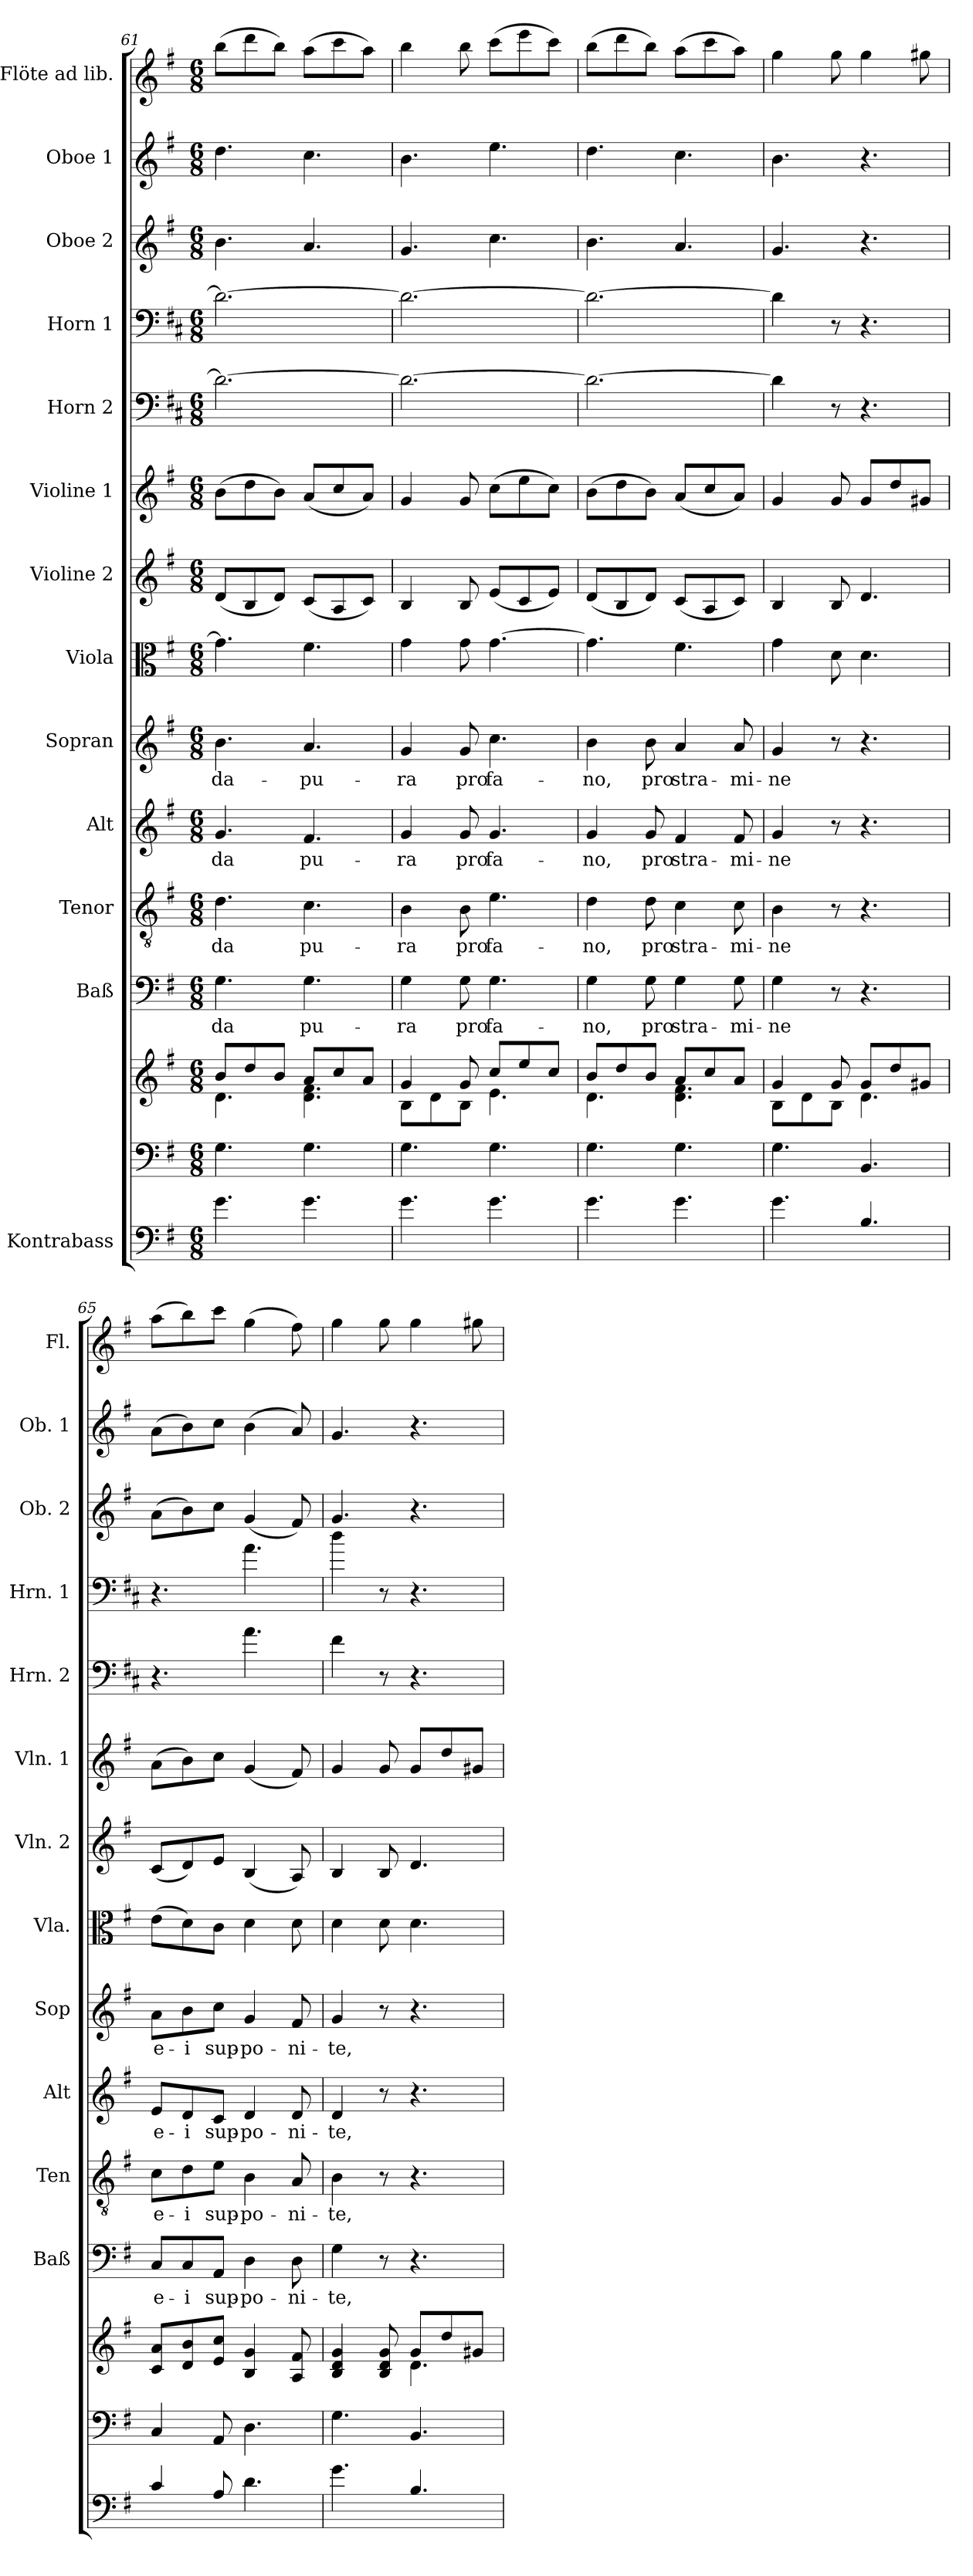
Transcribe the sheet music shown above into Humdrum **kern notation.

**kern	**kern	**kern	**kern	**text	**kern	**text	**kern	**text	**kern	**text	**kern	**kern	**kern	**kern	**kern	**kern	**kern	**kern
*part14	*part13	*part13	*part12	*part12	*part11	*part11	*part10	*part10	*part9	*part9	*part8	*part7	*part6	*part5	*part4	*part3	*part2	*part1
*staff15	*staff14	*staff13	*staff12	*staff12	*staff11	*staff11	*staff10	*staff10	*staff9	*staff9	*staff8	*staff7	*staff6	*staff5	*staff4	*staff3	*staff2	*staff1
*I"Kontrabass	*	*	*I"Baß	*	*I"Tenor	*	*I"Alt	*	*I"Sopran	*	*I"Viola	*I"Violine 2	*I"Violine 1	*I"Horn 2	*I"Horn 1	*I"Oboe 2	*I"Oboe 1	*I"Flöte ad lib.
*	*	*	*I'Baß	*	*I'Ten	*	*I'Alt	*	*I'Sop	*	*I'Vla.	*I'Vln. 2	*I'Vln. 1	*I'Hrn. 2	*I'Hrn. 1	*I'Ob. 2	*I'Ob. 1	*I'Fl.
*clefF4	*clefF4	*clefG2	*clefF4	*	*clefGv2	*	*clefG2	*	*clefG2	*	*clefC3	*clefG2	*clefG2	*clefF4	*clefF4	*clefG2	*clefG2	*clefG2
*ITrd7c12	*	*	*	*	*	*	*	*	*	*	*	*	*	*ITrd4c7	*ITrd4c7	*	*	*
*k[f#]	*k[f#]	*k[f#]	*k[f#]	*	*k[f#]	*	*k[f#]	*	*k[f#]	*	*k[f#]	*k[f#]	*k[f#]	*k[f#]	*k[f#]	*k[f#]	*k[f#]	*k[f#]
*G:	*G:	*G:	*G:	*	*G:	*	*G:	*	*G:	*	*G:	*G:	*G:	*G:	*G:	*G:	*G:	*G:
*M6/8	*M6/8	*M6/8	*M6/8	*	*M6/8	*	*M6/8	*	*M6/8	*	*M6/8	*M6/8	*M6/8	*M6/8	*M6/8	*M6/8	*M6/8	*M6/8
=61	=61	=61	=61	=61	=61	=61	=61	=61	=61	=61	=61	=61	=61	=61	=61	=61	=61	=61
*	*	*^	*	*	*	*	*	*	*	*	*	*	*	*	*	*	*	*
!	!	!	!	!	!LO:LY:b	!	!LO:LY:b	!	!LO:LY:b	!	!LO:LY:b	!	!	!	!	!	!	!	!
4.G\	4.G\	8b/L	4.d\	4.G\	-da	4.d\	-da	4.g/	-da	4.b\	-da-	4.g\]	(<8d/L	(>8b\L	2.G\_	2.G\_	4.b\	4.dd\	(>8bb\L
.	.	8dd/	.	.	.	.	.	.	.	.	.	.	8B/	8dd\	.	.	.	.	8ddd\
.	.	8b/J	.	.	.	.	.	.	.	.	.	.	8d/J)	8b\J)	.	.	.	.	8bb\J)
!	!	!	!	!	!LO:LY:b	!	!LO:LY:b	!	!LO:LY:b	!	!LO:LY:b	!	!	!	!	!	!	!	!
4.G\	4.G\	8a/L	4.d\ 4.f#\	4.G\	pu-	4.c\	pu-	4.f#/	pu-	4.a/	-pu-	4.f#\	(<8c/L	(<8a/L	.	.	4.a/	4.cc\	(>8aa\L
.	.	8cc/	.	.	.	.	.	.	.	.	.	.	8A/	8cc/	.	.	.	.	8ccc\
.	.	8a/J	.	.	.	.	.	.	.	.	.	.	8c/J)	8a/J)	.	.	.	.	8aa\J)
=62	=62	=62	=62	=62	=62	=62	=62	=62	=62	=62	=62	=62	=62	=62	=62	=62	=62	=62	=62
!	!	!	!	!	!LO:LY:b	!	!LO:LY:b	!	!LO:LY:b	!	!LO:LY:b	!	!	!	!	!	!	!	!
4.G\	4.G\	4g/	8B\L	4G\	-ra	4B\	-ra	4g/	-ra	4g/	-ra	4g\	4B/	4g/	2.G\_	2.G\_	4.g/	4.b\	4bb\
.	.	.	8d\	.	.	.	.	.	.	.	.	.	.	.	.	.	.	.	.
!	!	!	!	!	!LO:LY:b	!	!LO:LY:b	!	!LO:LY:b	!	!LO:LY:b	!	!	!	!	!	!	!	!
.	.	8g/	8B\J	8G\	pro	8B\	pro	8g/	pro	8g/	pro	8g\	8B/	8g/	.	.	.	.	8bb\
!	!	!	!	!	!LO:LY:b	!	!LO:LY:b	!	!LO:LY:b	!	!LO:LY:b	!	!	!	!	!	!	!	!
4.G\	4.G\	8cc/L	4.e\	4.G\	fa-	4.e\	fa-	4.g/	fa-	4.cc\	fa-	[4.g\	(<8e/L	(>8cc\L	.	.	4.cc\	4.ee\	(>8ccc\L
.	.	8ee/	.	.	.	.	.	.	.	.	.	.	8c/	8ee\	.	.	.	.	8eee\
.	.	8cc/J	.	.	.	.	.	.	.	.	.	.	8e/J)	8cc\J)	.	.	.	.	8ccc\J)
=63	=63	=63	=63	=63	=63	=63	=63	=63	=63	=63	=63	=63	=63	=63	=63	=63	=63	=63	=63
!	!	!	!	!	!LO:LY:b	!	!LO:LY:b	!	!LO:LY:b	!	!LO:LY:b	!	!	!	!	!	!	!	!
4.G\	4.G\	8b/L	4.d\	4G\	-no,	4d\	-no,	4g/	-no,	4b\	-no,	4.g\]	(<8d/L	(>8b\L	2.G\_	2.G\_	4.b\	4.dd\	(>8bb\L
.	.	8dd/	.	.	.	.	.	.	.	.	.	.	8B/	8dd\	.	.	.	.	8ddd\
!	!	!	!	!	!LO:LY:b	!	!LO:LY:b	!	!LO:LY:b	!	!LO:LY:b	!	!	!	!	!	!	!	!
.	.	8b/J	.	8G\	pro	8d\	pro	8g/	pro	8b\	pro	.	8d/J)	8b\J)	.	.	.	.	8bb\J)
!	!	!	!	!	!LO:LY:b	!	!LO:LY:b	!	!LO:LY:b	!	!LO:LY:b	!	!	!	!	!	!	!	!
4.G\	4.G\	8a/L	4.d\ 4.f#\	4G\	stra-	4c\	stra-	4f#/	stra-	4a/	stra-	4.f#\	(<8c/L	(<8a/L	.	.	4.a/	4.cc\	(>8aa\L
.	.	8cc/	.	.	.	.	.	.	.	.	.	.	8A/	8cc/	.	.	.	.	8ccc\
!	!	!	!	!	!LO:LY:b	!	!LO:LY:b	!	!LO:LY:b	!	!LO:LY:b	!	!	!	!	!	!	!	!
.	.	8a/J	.	8G\	-mi-	8c\	-mi-	8f#/	-mi-	8a/	-mi-	.	8c/J)	8a/J)	.	.	.	.	8aa\J)
!!LO:PB:g=z
=64	=64	=64	=64	=64	=64	=64	=64	=64	=64	=64	=64	=64	=64	=64	=64	=64	=64	=64	=64
!	!	!	!	!	!LO:LY:b	!	!LO:LY:b	!	!LO:LY:b	!	!LO:LY:b	!	!	!	!	!	!	!	!
4.G\	4.G\	4g/	8B\L	4G\	-ne	4B\	-ne	4g/	-ne	4g/	-ne	4g\	4B/	4g/	4G\]	4G\]	4.g/	4.b\	4gg\
.	.	.	8d\	.	.	.	.	.	.	.	.	.	.	.	.	.	.	.	.
.	.	8g/	8B\J	8r	.	8r	.	8r	.	8r	.	8d\	8B/	8g/	8r	8r	.	.	8gg\
4.BB/	4.BB/	8g/L	4.d\	4.r	.	4.r	.	4.r	.	4.r	.	4.d\	4.d/	8g/L	4.r	4.r	4.r	4.r	4gg\
.	.	8dd/	.	.	.	.	.	.	.	.	.	.	.	8dd/	.	.	.	.	.
.	.	8g#X/J	.	.	.	.	.	.	.	.	.	.	.	8g#X/J	.	.	.	.	8gg#X\
*	*	*v	*v	*	*	*	*	*	*	*	*	*	*	*	*	*	*	*	*
=65	=65	=65	=65	=65	=65	=65	=65	=65	=65	=65	=65	=65	=65	=65	=65	=65	=65	=65
!	!	!	!	!LO:LY:b	!	!LO:LY:b	!	!LO:LY:b	!	!LO:LY:b	!	!	!	!	!	!	!	!
4C/	4C/	8c/ 8a/L	8C/L	e-	8c\L	e-	8e/L	e-	8a\L	e-	(>8e\L	(<8c/L	(>8a\L	4.r	4.r	(>8a\L	(>8a\L	(>8aa\L
!	!	!	!	!LO:LY:b	!	!LO:LY:b	!	!LO:LY:b	!	!LO:LY:b	!	!	!	!	!	!	!	!
.	.	8d/ 8b/	8C/	-i	8d\	-i	8d/	-i	8b\	-i	8d\)	8d/)	8b\)	.	.	8b\)	8b\)	8bb\)
!	!	!	!	!LO:LY:b	!	!LO:LY:b	!	!LO:LY:b	!	!LO:LY:b	!	!	!	!	!	!	!	!
8AA/	8AA/	8e/ 8cc/J	8AA/J	sup-	8e\J	sup-	8c/J	sup-	8cc\J	sup-	8c\J	8e/J	8cc\J	.	.	8cc\J	8cc\J	8ccc\J
!	!	!	!	!LO:LY:b	!	!LO:LY:b	!	!LO:LY:b	!	!LO:LY:b	!	!	!	!	!	!	!	!
4.D\	4.D\	4B/ 4g/	4D\	-po-	4B\	-po-	4d/	-po-	4g/	-po-	4d\	(<4B/	(<4g/	4.d\	4.d\	(<4g/	(>4b\	(>4gg\
!	!	!	!	!LO:LY:b	!	!LO:LY:b	!	!LO:LY:b	!	!LO:LY:b	!	!	!	!	!	!	!	!
.	.	8A/ 8f#/	8D\	-ni-	8A/	-ni-	8d/	-ni-	8f#/	-ni-	8d\	8A/)	8f#/)	.	.	8f#/)	8a/)	8ff#\)
=66	=66	=66	=66	=66	=66	=66	=66	=66	=66	=66	=66	=66	=66	=66	=66	=66	=66	=66
*	*	*^	*	*	*	*	*	*	*	*	*	*	*	*	*	*	*	*
!	!	!	!	!	!LO:LY:b	!	!LO:LY:b	!	!LO:LY:b	!	!LO:LY:b	!	!	!	!	!	!	!	!
4.G\	4.G\	4B/ 4d/ 4g/	4.ryy	4G\	-te,	4B\	-te,	4d/	-te,	4g/	-te,	4d\	4B/	4g/	4B\	4g\	4.g/	4.g/	4gg\
.	.	8B/ 8d/ 8g/	.	8r	.	8r	.	8r	.	8r	.	8d\	8B/	8g/	8r	8r	.	.	8gg\
4.BB/	4.BB/	8g/L	4.d\	4.r	.	4.r	.	4.r	.	4.r	.	4.d\	4.d/	8g/L	4.r	4.r	4.r	4.r	4gg\
.	.	8dd/	.	.	.	.	.	.	.	.	.	.	.	8dd/	.	.	.	.	.
.	.	8g#X/J	.	.	.	.	.	.	.	.	.	.	.	8g#X/J	.	.	.	.	8gg#X\
*	*	*v	*v	*	*	*	*	*	*	*	*	*	*	*	*	*	*	*	*
=	=	=	=	=	=	=	=	=	=	=	=	=	=	=	=	=	=	=
*-	*-	*-	*-	*-	*-	*-	*-	*-	*-	*-	*-	*-	*-	*-	*-	*-	*-	*-
